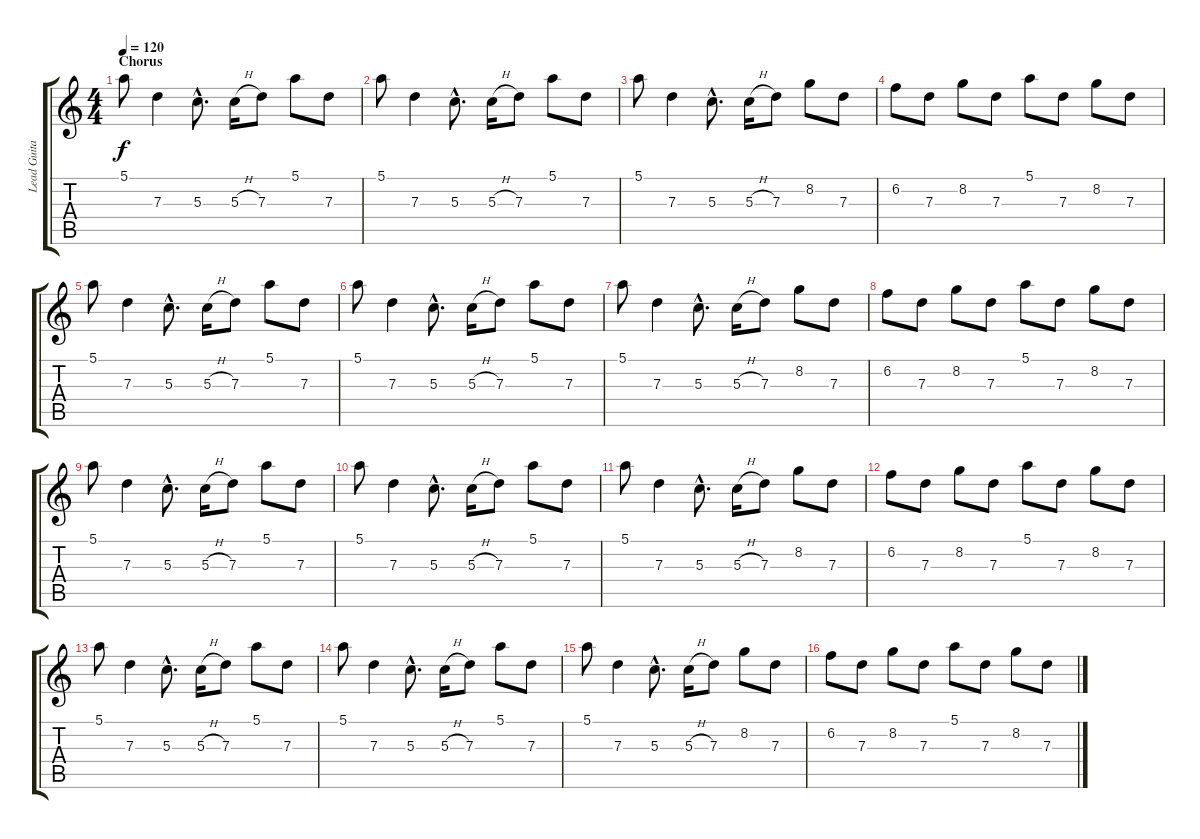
\track ("Lead Guitar" "Lead Guita") {instrument distortionguitar}
\staff {score tabs}
\tuning (E4 B3 G3 D3 A2 D2) {hide}
\ts (4 4)
\section ("" "Chorus")
\tempo 120
\clef g2
\ks c
5.1.8{dy f} 7.3.4 5.3{hac}.8{d} 5.3{h}.16 7.3.8 5.1.8 7.3.8 |
5.1.8 7.3.4 5.3{hac}.8{d} 5.3{h}.16 7.3.8 5.1.8 7.3.8 |
5.1.8 7.3.4 5.3{hac}.8{d} 5.3{h}.16 7.3.8 8.2.8 7.3.8 |
6.2.8 7.3.8 8.2.8 7.3.8 5.1.8 7.3.8 8.2.8 7.3.8 |
5.1.8 7.3.4 5.3{hac}.8{d} 5.3{h}.16 7.3.8 5.1.8 7.3.8 |
5.1.8 7.3.4 5.3{hac}.8{d} 5.3{h}.16 7.3.8 5.1.8 7.3.8 |
5.1.8 7.3.4 5.3{hac}.8{d} 5.3{h}.16 7.3.8 8.2.8 7.3.8 |
6.2.8 7.3.8 8.2.8 7.3.8 5.1.8 7.3.8 8.2.8 7.3.8 |
5.1.8 7.3.4 5.3{hac}.8{d} 5.3{h}.16 7.3.8 5.1.8 7.3.8 |
5.1.8 7.3.4 5.3{hac}.8{d} 5.3{h}.16 7.3.8 5.1.8 7.3.8 |
5.1.8 7.3.4 5.3{hac}.8{d} 5.3{h}.16 7.3.8 8.2.8 7.3.8 |
6.2.8 7.3.8 8.2.8 7.3.8 5.1.8 7.3.8 8.2.8 7.3.8 |
5.1.8 7.3.4 5.3{hac}.8{d} 5.3{h}.16 7.3.8 5.1.8 7.3.8 |
5.1.8 7.3.4 5.3{hac}.8{d} 5.3{h}.16 7.3.8 5.1.8 7.3.8 |
5.1.8 7.3.4 5.3{hac}.8{d} 5.3{h}.16 7.3.8 8.2.8 7.3.8 |
6.2.8 7.3.8 8.2.8 7.3.8 5.1.8 7.3.8 8.2.8 7.3.8
